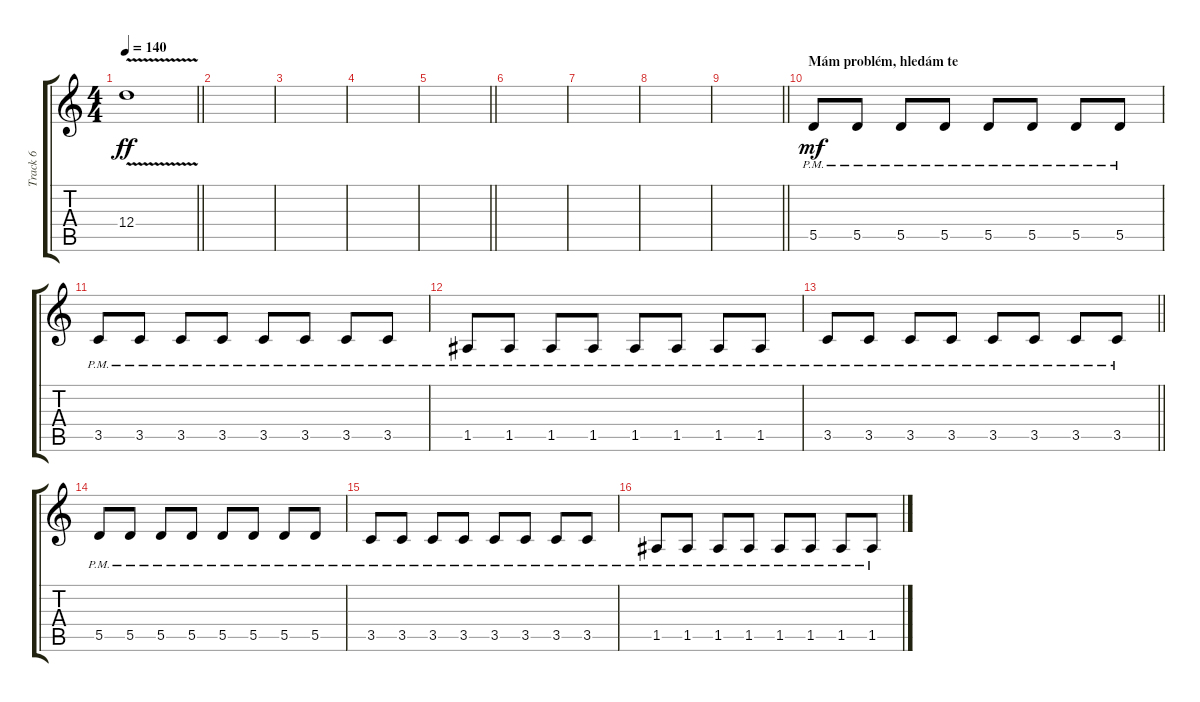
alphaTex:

\track ("Track 6" "Track 6") {instrument acousticguitarsteel}
\staff {score tabs}
\tuning (E4 B3 G3 D3 A2 E2) {hide}
\ts (4 4)
\tempo 140
\clef g2
\barLineRight lightlight
\ks c
12.4{v}.1{dy ff} |
|
|
|
\barLineRight lightlight
|
|
|
|
\barLineRight lightlight
|
\section ("" "Mám problém, hledám te")
5.5{pm}.8{dy mf} 5.5{pm}.8 5.5{pm}.8 5.5{pm}.8 5.5{pm}.8 5.5{pm}.8 5.5{pm}.8 5.5{pm}.8 |
3.5{pm}.8 3.5{pm}.8 3.5{pm}.8 3.5{pm}.8 3.5{pm}.8 3.5{pm}.8 3.5{pm}.8 3.5{pm}.8 |
1.5{pm}.8 1.5{pm}.8 1.5{pm}.8 1.5{pm}.8 1.5{pm}.8 1.5{pm}.8 1.5{pm}.8 1.5{pm}.8 |
\barLineRight lightlight
3.5{pm}.8 3.5{pm}.8 3.5{pm}.8 3.5{pm}.8 3.5{pm}.8 3.5{pm}.8 3.5{pm}.8 3.5{pm}.8 |
5.5{pm}.8 5.5{pm}.8 5.5{pm}.8 5.5{pm}.8 5.5{pm}.8 5.5{pm}.8 5.5{pm}.8 5.5{pm}.8 |
3.5{pm}.8 3.5{pm}.8 3.5{pm}.8 3.5{pm}.8 3.5{pm}.8 3.5{pm}.8 3.5{pm}.8 3.5{pm}.8 |
1.5{pm}.8 1.5{pm}.8 1.5{pm}.8 1.5{pm}.8 1.5{pm}.8 1.5{pm}.8 1.5{pm}.8 1.5{pm}.8
